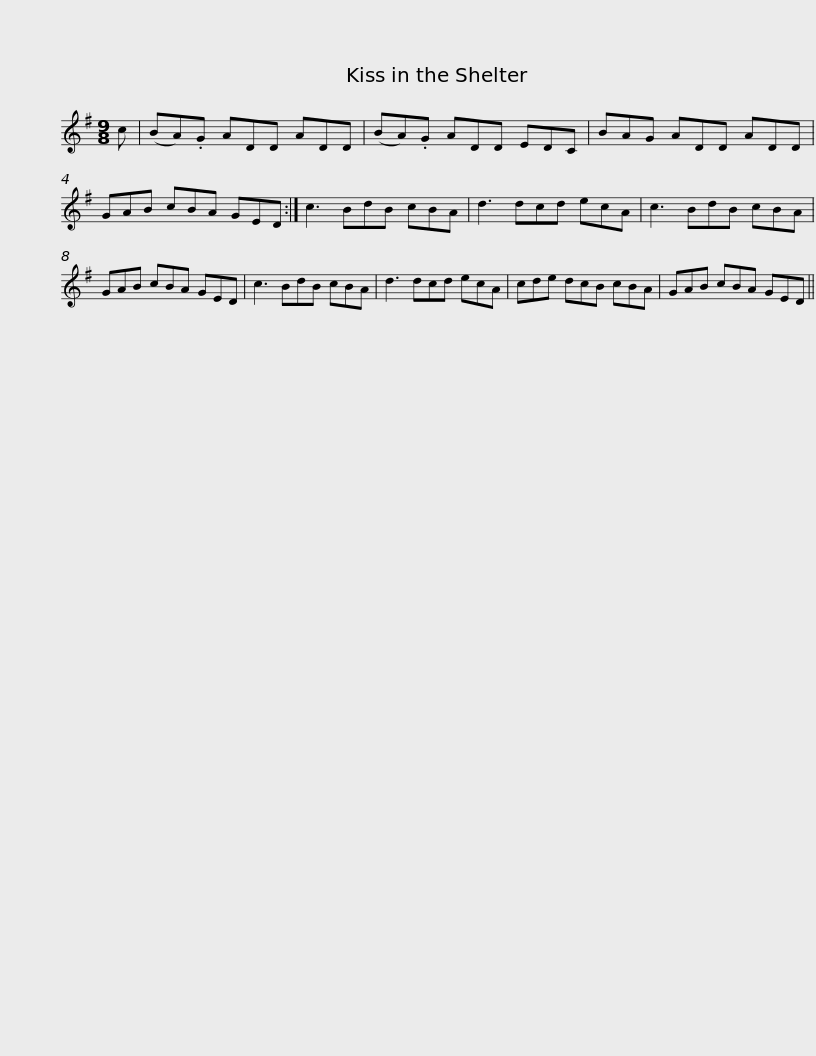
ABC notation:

X:1
L:1/8
M:9/8
I:linebreak $
K:G
V:1 treble
V:1
 c | (BA).G ADD ADD | (BA).G ADD EDC | BAG ADD ADD | GAB cBA GED :|$ %5
 c3 BdB cBA | d3 dcd ecA | c3 BdB cBA | GAB cBA GED | c3 BdB cBA |$ %10
 d3 dcd ecA | cde dcB cBA | GAB cBA GED || %13
